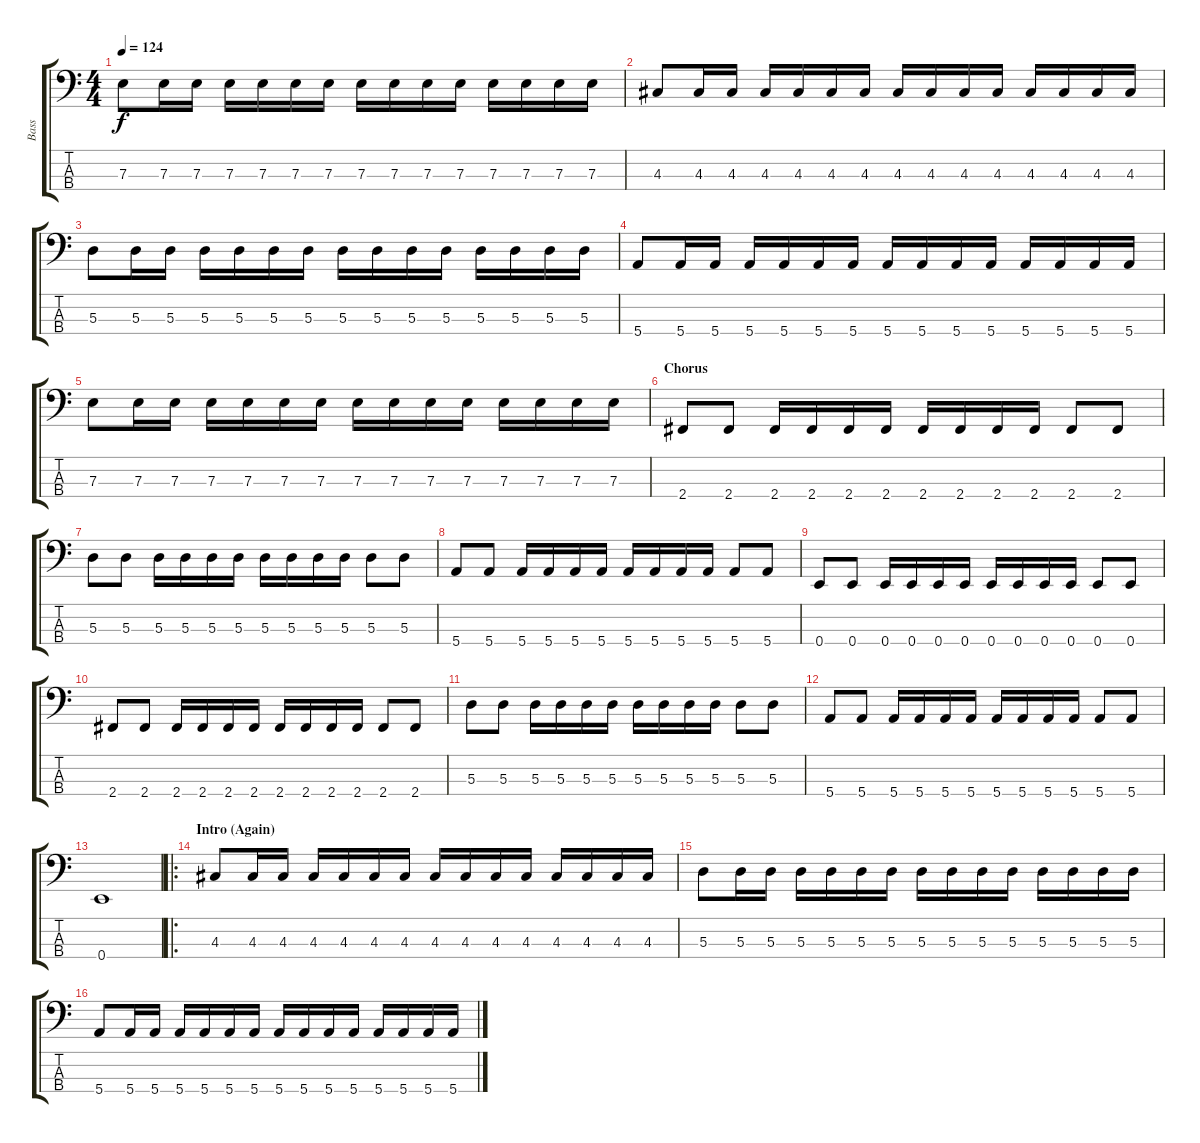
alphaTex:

\track ("Bass" "Bass") {instrument slapbass2}
\staff {score tabs}
\tuning (G2 D2 A1 E1) {hide}
\ts (4 4)
\tempo 124
\clef f4
\ks c
7.3.8{dy f} 7.3.16 7.3.16 7.3.16 7.3.16 7.3.16 7.3.16 7.3.16 7.3.16 7.3.16 7.3.16 7.3.16 7.3.16 7.3.16 7.3.16 |
4.3.8 4.3.16 4.3.16 4.3.16 4.3.16 4.3.16 4.3.16 4.3.16 4.3.16 4.3.16 4.3.16 4.3.16 4.3.16 4.3.16 4.3.16 |
5.3.8 5.3.16 5.3.16 5.3.16 5.3.16 5.3.16 5.3.16 5.3.16 5.3.16 5.3.16 5.3.16 5.3.16 5.3.16 5.3.16 5.3.16 |
5.4.8 5.4.16 5.4.16 5.4.16 5.4.16 5.4.16 5.4.16 5.4.16 5.4.16 5.4.16 5.4.16 5.4.16 5.4.16 5.4.16 5.4.16 |
7.3.8 7.3.16 7.3.16 7.3.16 7.3.16 7.3.16 7.3.16 7.3.16 7.3.16 7.3.16 7.3.16 7.3.16 7.3.16 7.3.16 7.3.16 |
\section ("" "Chorus")
2.4.8 2.4.8 2.4.16 2.4.16 2.4.16 2.4.16 2.4.16 2.4.16 2.4.16 2.4.16 2.4.8 2.4.8 |
5.3.8 5.3.8 5.3.16 5.3.16 5.3.16 5.3.16 5.3.16 5.3.16 5.3.16 5.3.16 5.3.8 5.3.8 |
5.4.8 5.4.8 5.4.16 5.4.16 5.4.16 5.4.16 5.4.16 5.4.16 5.4.16 5.4.16 5.4.8 5.4.8 |
0.4.8 0.4.8 0.4.16 0.4.16 0.4.16 0.4.16 0.4.16 0.4.16 0.4.16 0.4.16 0.4.8 0.4.8 |
2.4.8 2.4.8 2.4.16 2.4.16 2.4.16 2.4.16 2.4.16 2.4.16 2.4.16 2.4.16 2.4.8 2.4.8 |
5.3.8 5.3.8 5.3.16 5.3.16 5.3.16 5.3.16 5.3.16 5.3.16 5.3.16 5.3.16 5.3.8 5.3.8 |
5.4.8 5.4.8 5.4.16 5.4.16 5.4.16 5.4.16 5.4.16 5.4.16 5.4.16 5.4.16 5.4.8 5.4.8 |
0.4.1 |
\ro
\section ("" "Intro (Again)")
4.3.8 4.3.16 4.3.16 4.3.16 4.3.16 4.3.16 4.3.16 4.3.16 4.3.16 4.3.16 4.3.16 4.3.16 4.3.16 4.3.16 4.3.16 |
5.3.8 5.3.16 5.3.16 5.3.16 5.3.16 5.3.16 5.3.16 5.3.16 5.3.16 5.3.16 5.3.16 5.3.16 5.3.16 5.3.16 5.3.16 |
5.4.8 5.4.16 5.4.16 5.4.16 5.4.16 5.4.16 5.4.16 5.4.16 5.4.16 5.4.16 5.4.16 5.4.16 5.4.16 5.4.16 5.4.16
